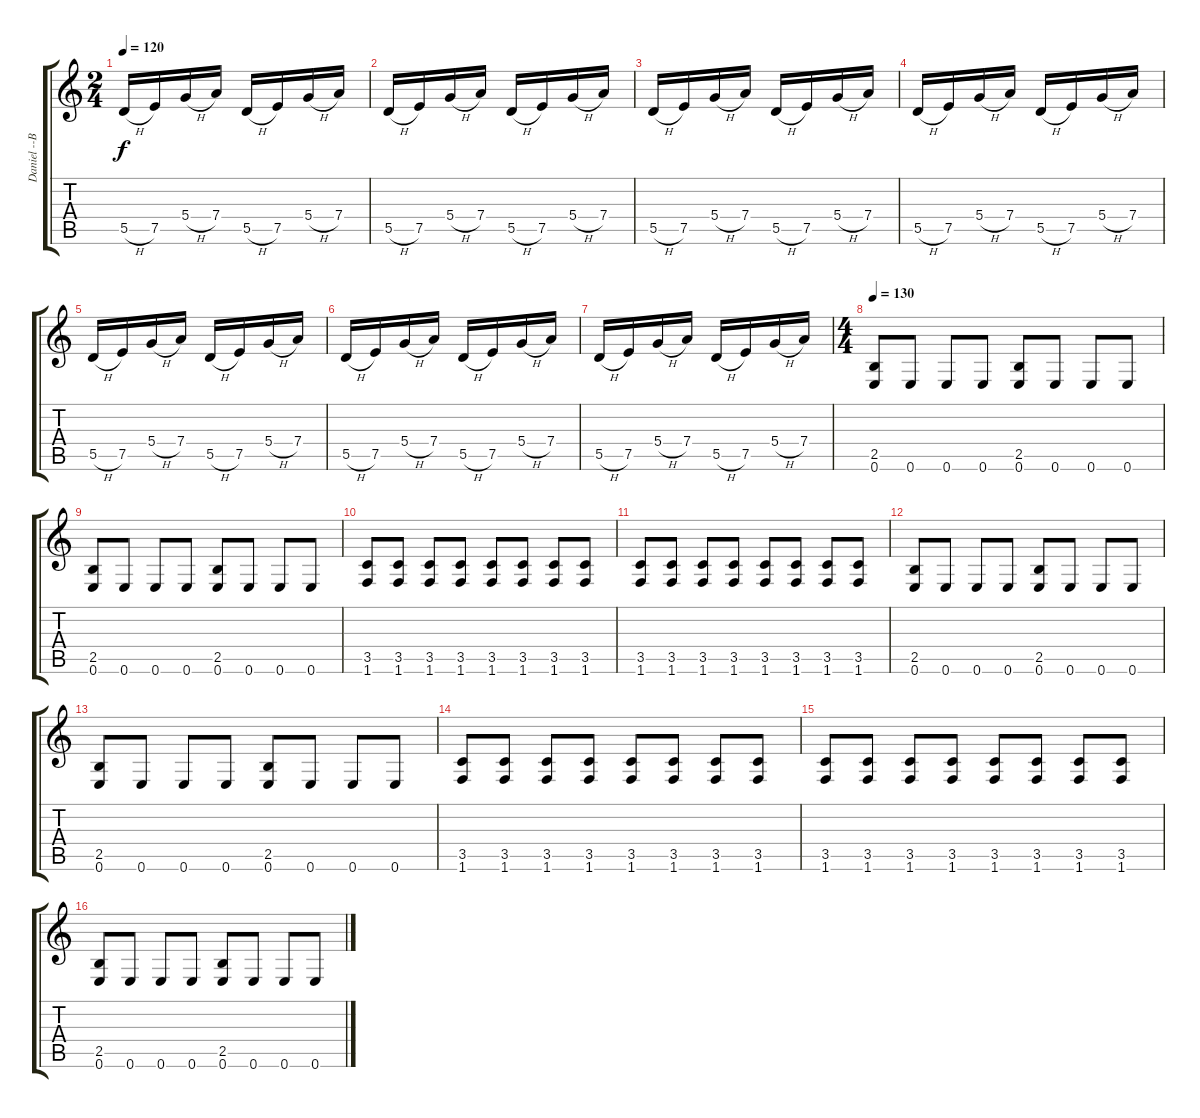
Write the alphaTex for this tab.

\track ("Daniel --Base" "Daniel --B") {instrument distortionguitar}
\staff {score tabs}
\tuning (E4 B3 G3 D3 A2 E2) {hide}
\ts (2 4)
\tempo 120
\clef g2
\ks c
5.5{h}.16{dy f} 7.5.16 5.4{h}.16 7.4.16 5.5{h}.16 7.5.16 5.4{h}.16 7.4.16 |
5.5{h}.16 7.5.16 5.4{h}.16 7.4.16 5.5{h}.16 7.5.16 5.4{h}.16 7.4.16 |
5.5{h}.16 7.5.16 5.4{h}.16 7.4.16 5.5{h}.16 7.5.16 5.4{h}.16 7.4.16 |
5.5{h}.16 7.5.16 5.4{h}.16 7.4.16 5.5{h}.16 7.5.16 5.4{h}.16 7.4.16 |
5.5{h}.16 7.5.16 5.4{h}.16 7.4.16 5.5{h}.16 7.5.16 5.4{h}.16 7.4.16 |
5.5{h}.16 7.5.16 5.4{h}.16 7.4.16 5.5{h}.16 7.5.16 5.4{h}.16 7.4.16 |
5.5{h}.16 7.5.16 5.4{h}.16 7.4.16 5.5{h}.16 7.5.16 5.4{h}.16 7.4.16 |
\ts (4 4)
\tempo 130
(2.5 0.6).8 0.6.8 0.6.8 0.6.8 (2.5 0.6).8 0.6.8 0.6.8 0.6.8 |
(2.5 0.6).8 0.6.8 0.6.8 0.6.8 (2.5 0.6).8 0.6.8 0.6.8 0.6.8 |
(3.5 1.6).8 (3.5 1.6).8 (3.5 1.6).8 (3.5 1.6).8 (3.5 1.6).8 (3.5 1.6).8 (3.5 1.6).8 (3.5 1.6).8 |
(3.5 1.6).8 (3.5 1.6).8 (3.5 1.6).8 (3.5 1.6).8 (3.5 1.6).8 (3.5 1.6).8 (3.5 1.6).8 (3.5 1.6).8 |
(2.5 0.6).8 0.6.8 0.6.8 0.6.8 (2.5 0.6).8 0.6.8 0.6.8 0.6.8 |
(2.5 0.6).8 0.6.8 0.6.8 0.6.8 (2.5 0.6).8 0.6.8 0.6.8 0.6.8 |
(3.5 1.6).8 (3.5 1.6).8 (3.5 1.6).8 (3.5 1.6).8 (3.5 1.6).8 (3.5 1.6).8 (3.5 1.6).8 (3.5 1.6).8 |
(3.5 1.6).8 (3.5 1.6).8 (3.5 1.6).8 (3.5 1.6).8 (3.5 1.6).8 (3.5 1.6).8 (3.5 1.6).8 (3.5 1.6).8 |
(2.5 0.6).8 0.6.8 0.6.8 0.6.8 (2.5 0.6).8 0.6.8 0.6.8 0.6.8
